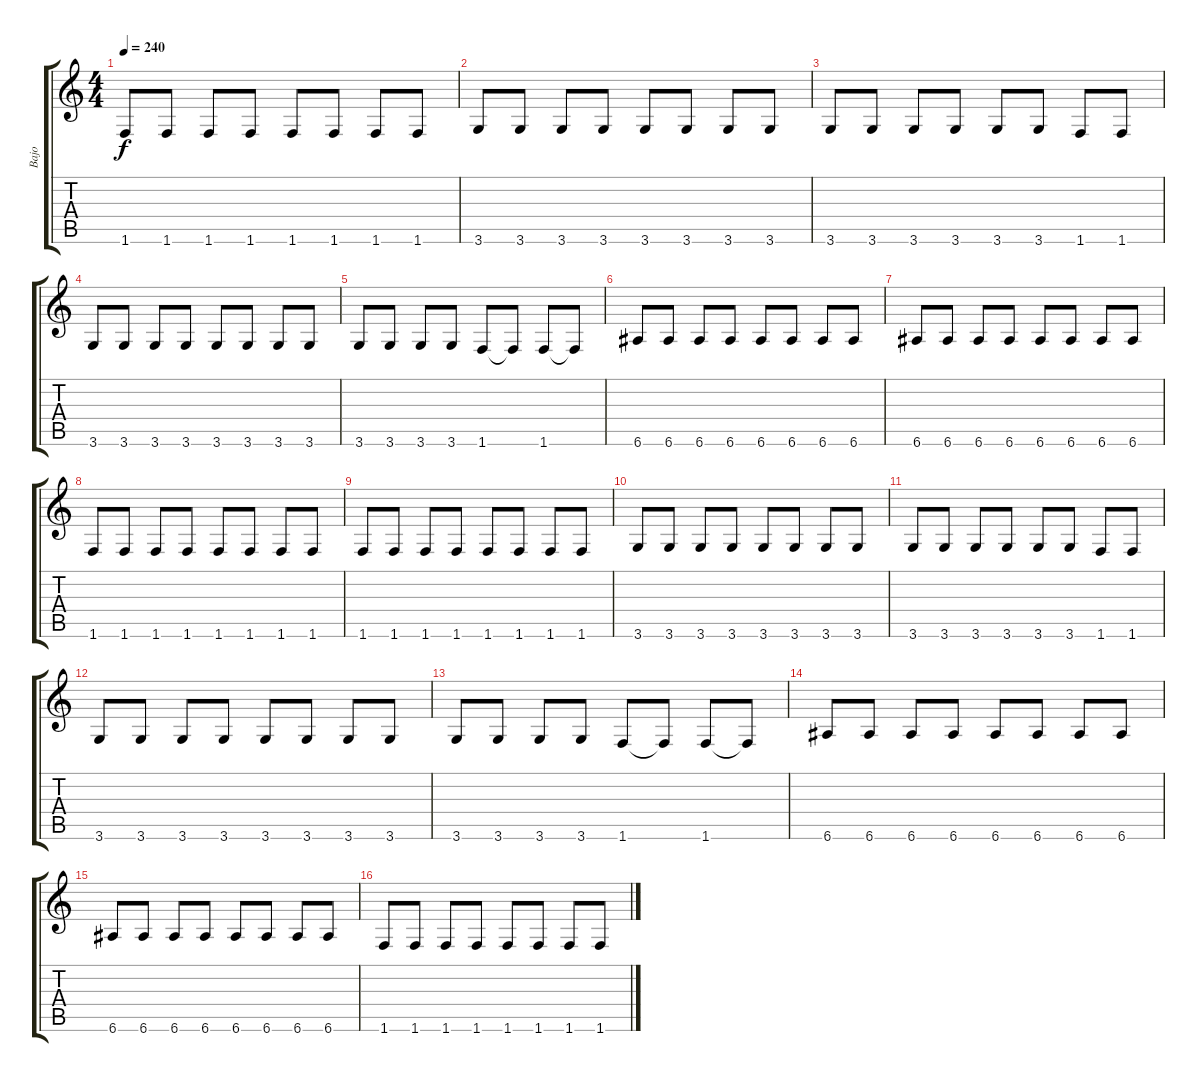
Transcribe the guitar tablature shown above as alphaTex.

\track ("Bajo" "Bajo") {instrument electricbassfinger}
\staff {score tabs}
\tuning (E4 B3 G3 D3 A2 E2) {hide}
\ts (4 4)
\tempo 240
\clef g2
\ks c
1.6.8{dy f} 1.6.8 1.6.8 1.6.8 1.6.8 1.6.8 1.6.8 1.6.8 |
3.6.8 3.6.8 3.6.8 3.6.8 3.6.8 3.6.8 3.6.8 3.6.8 |
3.6.8 3.6.8 3.6.8 3.6.8 3.6.8 3.6.8 1.6.8 1.6.8 |
3.6.8 3.6.8 3.6.8 3.6.8 3.6.8 3.6.8 3.6.8 3.6.8 |
3.6.8 3.6.8 3.6.8 3.6.8 1.6.8 1.6{t}.8 1.6.8 1.6{t}.8 |
6.6.8 6.6.8 6.6.8 6.6.8 6.6.8 6.6.8 6.6.8 6.6.8 |
6.6.8 6.6.8 6.6.8 6.6.8 6.6.8 6.6.8 6.6.8 6.6.8 |
1.6.8 1.6.8 1.6.8 1.6.8 1.6.8 1.6.8 1.6.8 1.6.8 |
1.6.8 1.6.8 1.6.8 1.6.8 1.6.8 1.6.8 1.6.8 1.6.8 |
3.6.8 3.6.8 3.6.8 3.6.8 3.6.8 3.6.8 3.6.8 3.6.8 |
3.6.8 3.6.8 3.6.8 3.6.8 3.6.8 3.6.8 1.6.8 1.6.8 |
3.6.8 3.6.8 3.6.8 3.6.8 3.6.8 3.6.8 3.6.8 3.6.8 |
3.6.8 3.6.8 3.6.8 3.6.8 1.6.8 1.6{t}.8 1.6.8 1.6{t}.8 |
6.6.8 6.6.8 6.6.8 6.6.8 6.6.8 6.6.8 6.6.8 6.6.8 |
6.6.8 6.6.8 6.6.8 6.6.8 6.6.8 6.6.8 6.6.8 6.6.8 |
1.6.8 1.6.8 1.6.8 1.6.8 1.6.8 1.6.8 1.6.8 1.6.8
